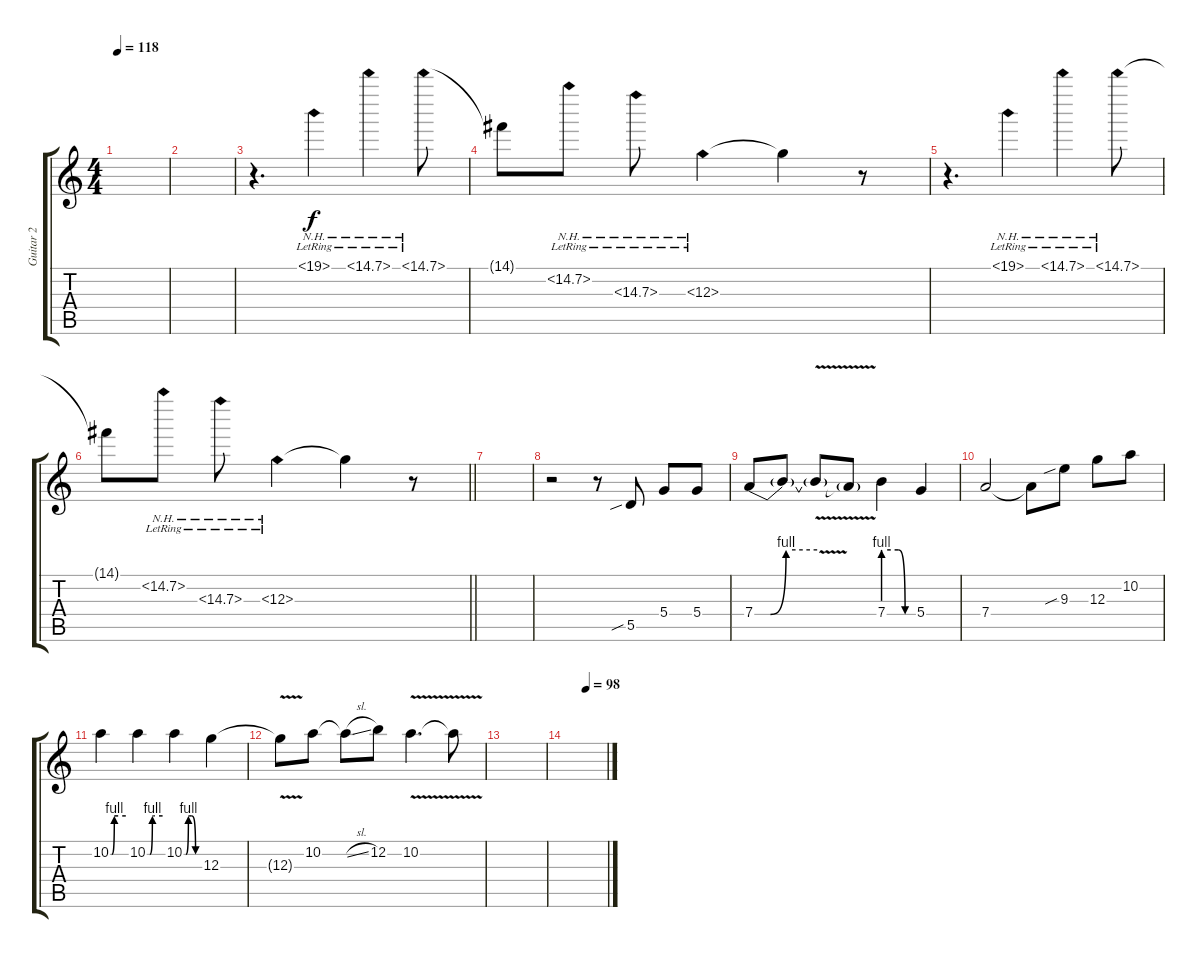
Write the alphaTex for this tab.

\track ("Guitar 2" "Guitar 2") {instrument electricguitarjazz}
\staff {score tabs}
\tuning (E4 B3 G3 D3 A2 E2) {hide}
\ts (4 4)
\tempo 118
\clef g2
\ks c
|
|
r.4{d} 19.1{nh lr}.4 15.1{nh lr}.4 14.1{nh lr}.8 |
14.1{t}.8 15.2{nh lr}.8 14.3{nh lr}.8 12.3{nh lr}.4 12.3{t}.4 r.8 |
r.4{d} 19.1{nh lr}.4 15.1{nh lr}.4 14.1{nh lr}.8 |
\barLineRight lightlight
14.1{t}.8 15.2{nh lr}.8 14.3{nh lr}.8 12.3{nh lr}.4 12.3{t}.4 r.8 |
|
r.2{volume 13} r.8 5.5{sib}.8 5.4.8 5.4.8 |
7.4{be (custom 0 0 15 0 30 4 60 4)}.8 7.4{t}.8 7.4{v t}.8 7.4{t}.8 7.4{be (custom 0 4 15 4 30 4 44 0 60 0)}.4 5.4.4 |
7.4.2 7.4{t}.8 9.3{sib}.8 12.3.8 10.2.8 |
10.2{be (custom 0 0 5 0 15 4 30 4 60 4)}.4 10.2{be (custom 0 0 10 0 20 4 24 4 30 4 60 4)}.4 10.2{be (custom 0 0 7 0 17 4 20 4 30 4 45 0 60 0)}.4 12.3.4 |
12.3{v t}.8 10.2.8 10.2{sl t}.8 12.2.8 10.2{v}.4{d} 10.2{t}.8 |
|
\tempo (98 0.5)
